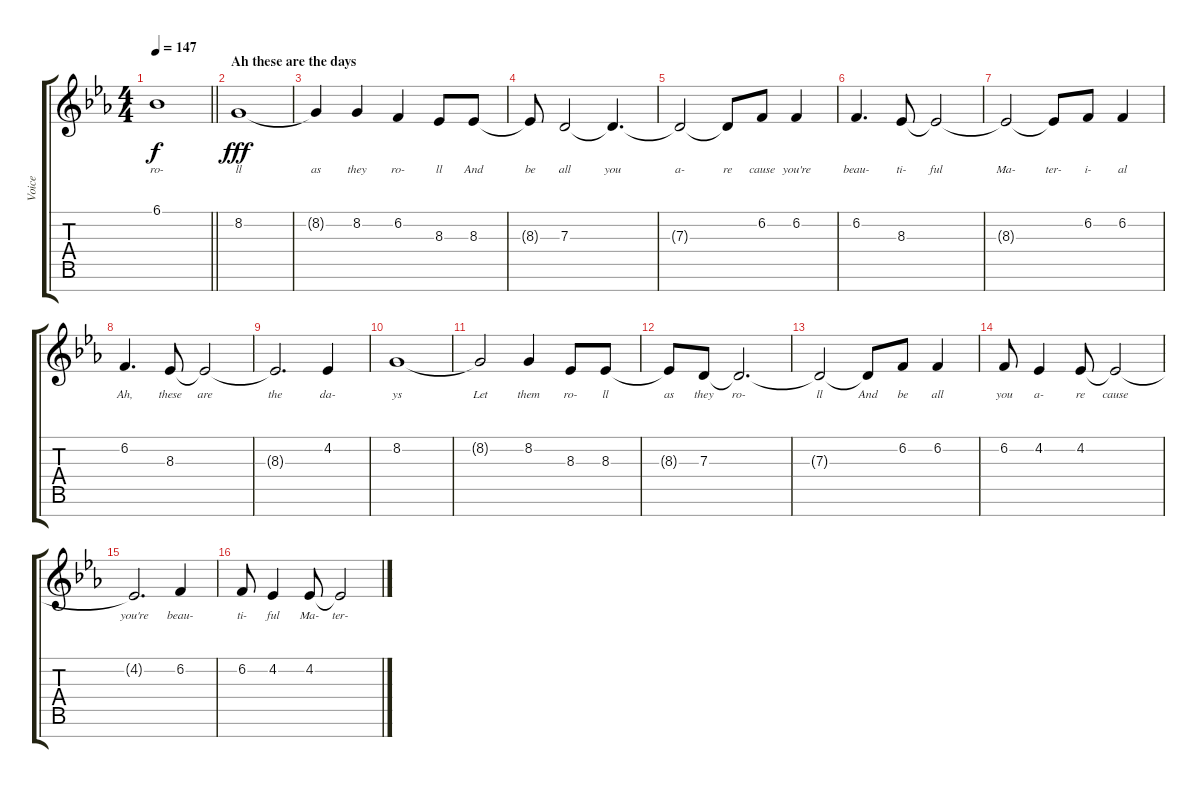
\track ("Voice" "Voice") {instrument synthvoice}
\staff {score tabs}
\tuning (E4 B3 G3 D3 A2 E2 B1) {hide}
\ts (4 4)
\tempo 147
\clef g2
\barLineRight lightlight
\ks eb
6.1{t}.1{lyrics (0 "ro-") lyrics (1 "") lyrics (2 "") lyrics (3 "") lyrics (4 "") dy f} |
\section ("" "Ah these are the days")
8.2.1{lyrics (0 "ll") lyrics (1 "") lyrics (2 "") lyrics (3 "") lyrics (4 "") dy fff} |
8.2{t}.4{lyrics (0 "as") lyrics (1 "") lyrics (2 "") lyrics (3 "") lyrics (4 "")} 8.2.4{lyrics (0 "they") lyrics (1 "") lyrics (2 "") lyrics (3 "") lyrics (4 "")} 6.2.4{lyrics (0 "ro-") lyrics (1 "") lyrics (2 "") lyrics (3 "") lyrics (4 "")} 8.3.8{lyrics (0 "ll") lyrics (1 "") lyrics (2 "") lyrics (3 "") lyrics (4 "")} 8.3.8{lyrics (0 "And") lyrics (1 "") lyrics (2 "") lyrics (3 "") lyrics (4 "")} |
8.3{t}.8{lyrics (0 "be") lyrics (1 "") lyrics (2 "") lyrics (3 "") lyrics (4 "")} 7.3.2{lyrics (0 "all") lyrics (1 "") lyrics (2 "") lyrics (3 "") lyrics (4 "")} 7.3{t}.4{d lyrics (0 "you") lyrics (1 "") lyrics (2 "") lyrics (3 "") lyrics (4 "")} |
7.3{t}.2{lyrics (0 "a-") lyrics (1 "") lyrics (2 "") lyrics (3 "") lyrics (4 "")} 7.3{t}.8{lyrics (0 "re") lyrics (1 "") lyrics (2 "") lyrics (3 "") lyrics (4 "")} 6.2.8{lyrics (0 "cause") lyrics (1 "") lyrics (2 "") lyrics (3 "") lyrics (4 "")} 6.2.4{lyrics (0 "you're") lyrics (1 "") lyrics (2 "") lyrics (3 "") lyrics (4 "")} |
6.2.4{d lyrics (0 "beau-") lyrics (1 "") lyrics (2 "") lyrics (3 "") lyrics (4 "")} 8.3.8{lyrics (0 "ti-") lyrics (1 "") lyrics (2 "") lyrics (3 "") lyrics (4 "")} 8.3{t}.2{lyrics (0 "ful") lyrics (1 "") lyrics (2 "") lyrics (3 "") lyrics (4 "")} |
8.3{t}.2{lyrics (0 "Ma-") lyrics (1 "") lyrics (2 "") lyrics (3 "") lyrics (4 "")} 8.3{t}.8{lyrics (0 "ter-") lyrics (1 "") lyrics (2 "") lyrics (3 "") lyrics (4 "")} 6.2.8{lyrics (0 "i-") lyrics (1 "") lyrics (2 "") lyrics (3 "") lyrics (4 "")} 6.2.4{lyrics (0 "al") lyrics (1 "") lyrics (2 "") lyrics (3 "") lyrics (4 "")} |
6.2.4{d lyrics (0 "Ah,") lyrics (1 "") lyrics (2 "") lyrics (3 "") lyrics (4 "")} 8.3.8{lyrics (0 "these") lyrics (1 "") lyrics (2 "") lyrics (3 "") lyrics (4 "")} 8.3{t}.2{lyrics (0 "are") lyrics (1 "") lyrics (2 "") lyrics (3 "") lyrics (4 "")} |
8.3{t}.2{d lyrics (0 "the") lyrics (1 "") lyrics (2 "") lyrics (3 "") lyrics (4 "")} 4.2.4{lyrics (0 "da-") lyrics (1 "") lyrics (2 "") lyrics (3 "") lyrics (4 "")} |
8.2.1{lyrics (0 "ys") lyrics (1 "") lyrics (2 "") lyrics (3 "") lyrics (4 "")} |
8.2{t}.2{lyrics (0 "Let") lyrics (1 "") lyrics (2 "") lyrics (3 "") lyrics (4 "")} 8.2.4{lyrics (0 "them") lyrics (1 "") lyrics (2 "") lyrics (3 "") lyrics (4 "")} 8.3.8{lyrics (0 "ro-") lyrics (1 "") lyrics (2 "") lyrics (3 "") lyrics (4 "")} 8.3.8{lyrics (0 "ll") lyrics (1 "") lyrics (2 "") lyrics (3 "") lyrics (4 "")} |
8.3{t}.8{lyrics (0 "as") lyrics (1 "") lyrics (2 "") lyrics (3 "") lyrics (4 "")} 7.3.8{lyrics (0 "they") lyrics (1 "") lyrics (2 "") lyrics (3 "") lyrics (4 "")} 7.3{t}.2{d lyrics (0 "ro-") lyrics (1 "") lyrics (2 "") lyrics (3 "") lyrics (4 "")} |
7.3{t}.2{lyrics (0 "ll") lyrics (1 "") lyrics (2 "") lyrics (3 "") lyrics (4 "")} 7.3{t}.8{lyrics (0 "And") lyrics (1 "") lyrics (2 "") lyrics (3 "") lyrics (4 "")} 6.2.8{lyrics (0 "be") lyrics (1 "") lyrics (2 "") lyrics (3 "") lyrics (4 "")} 6.2.4{lyrics (0 "all") lyrics (1 "") lyrics (2 "") lyrics (3 "") lyrics (4 "")} |
6.2.8{lyrics (0 "you") lyrics (1 "") lyrics (2 "") lyrics (3 "") lyrics (4 "")} 4.2.4{lyrics (0 "a-") lyrics (1 "") lyrics (2 "") lyrics (3 "") lyrics (4 "")} 4.2.8{lyrics (0 "re") lyrics (1 "") lyrics (2 "") lyrics (3 "") lyrics (4 "")} 4.2{t}.2{lyrics (0 "cause") lyrics (1 "") lyrics (2 "") lyrics (3 "") lyrics (4 "")} |
4.2{t}.2{d lyrics (0 "you're") lyrics (1 "") lyrics (2 "") lyrics (3 "") lyrics (4 "")} 6.2.4{lyrics (0 "beau-") lyrics (1 "") lyrics (2 "") lyrics (3 "") lyrics (4 "")} |
6.2.8{lyrics (0 "ti-") lyrics (1 "") lyrics (2 "") lyrics (3 "") lyrics (4 "")} 4.2.4{lyrics (0 "ful") lyrics (1 "") lyrics (2 "") lyrics (3 "") lyrics (4 "")} 4.2.8{lyrics (0 "Ma-") lyrics (1 "") lyrics (2 "") lyrics (3 "") lyrics (4 "")} 4.2{t}.2{lyrics (0 "ter-") lyrics (1 "") lyrics (2 "") lyrics (3 "") lyrics (4 "")}
